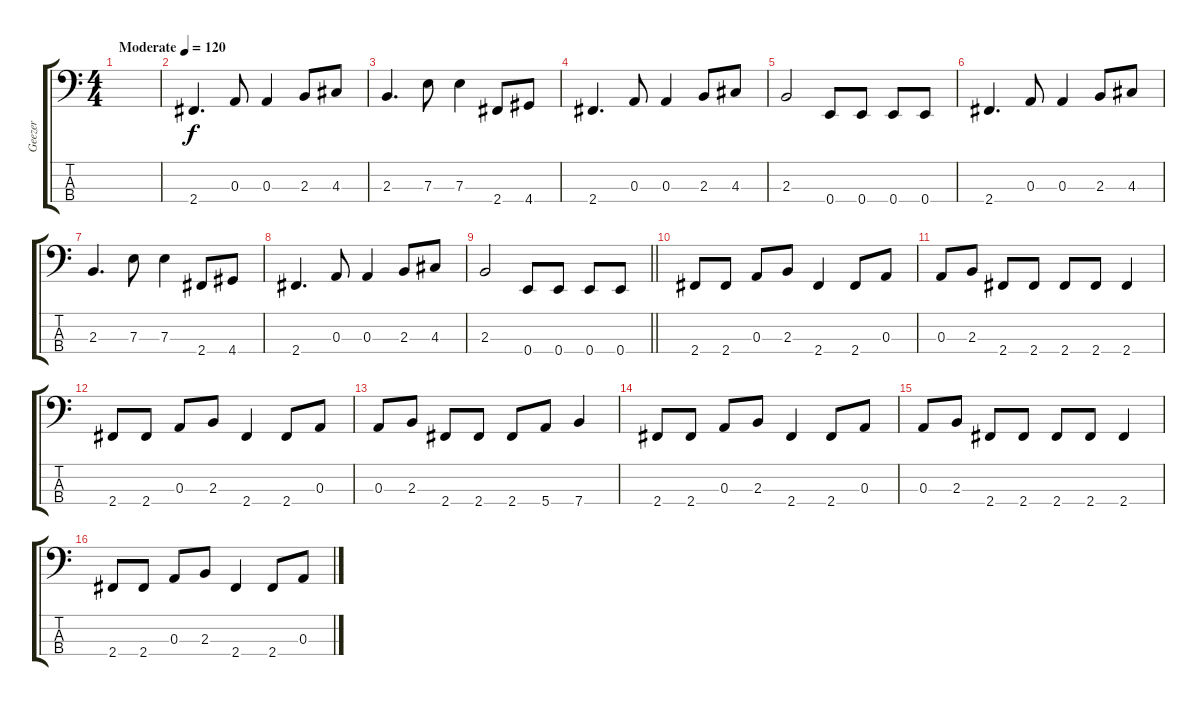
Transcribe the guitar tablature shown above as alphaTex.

\track ("Geezer" "Geezer") {instrument electricbassfinger}
\staff {score tabs}
\tuning (G2 D2 A1 E1) {hide}
\ts (4 4)
\tempo (120 "Moderate")
\clef f4
\ks c
|
2.4.4{d} 0.3.8 0.3.4 2.3.8 4.3.8 |
2.3.4{d} 7.3.8 7.3.4 2.4.8 4.4.8 |
2.4.4{d} 0.3.8 0.3.4 2.3.8 4.3.8 |
2.3.2 0.4.8 0.4.8 0.4.8 0.4.8 |
2.4.4{d} 0.3.8 0.3.4 2.3.8 4.3.8 |
2.3.4{d} 7.3.8 7.3.4 2.4.8 4.4.8 |
2.4.4{d} 0.3.8 0.3.4 2.3.8 4.3.8 |
\barLineRight lightlight
2.3.2 0.4.8 0.4.8 0.4.8 0.4.8 |
2.4.8 2.4.8 0.3.8 2.3.8 2.4.4 2.4.8 0.3.8 |
0.3.8 2.3.8 2.4.8 2.4.8 2.4.8 2.4.8 2.4.4 |
2.4.8 2.4.8 0.3.8 2.3.8 2.4.4 2.4.8 0.3.8 |
0.3.8 2.3.8 2.4.8 2.4.8 2.4.8 5.4.8 7.4.4 |
2.4.8 2.4.8 0.3.8 2.3.8 2.4.4 2.4.8 0.3.8 |
0.3.8 2.3.8 2.4.8 2.4.8 2.4.8 2.4.8 2.4.4 |
2.4.8 2.4.8 0.3.8 2.3.8 2.4.4 2.4.8 0.3.8
